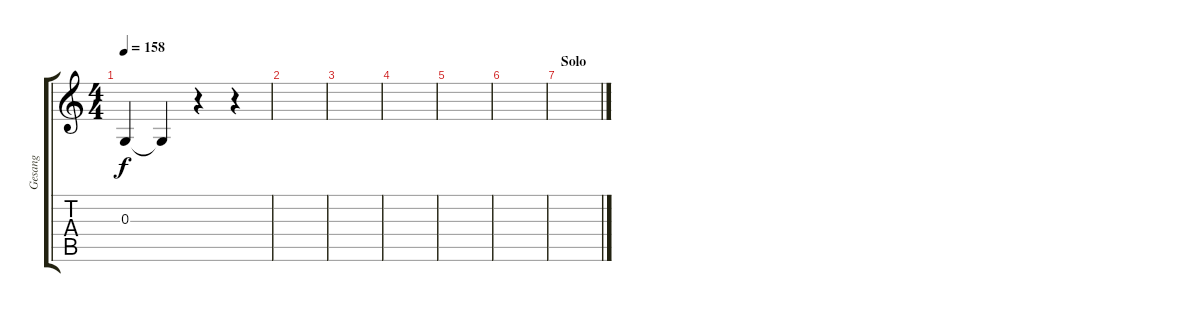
\track ("Gesang" "Gesang") {instrument tangoaccordion}
\staff {score tabs}
\tuning (E4 B3 G3 D3 A2 D2) {hide}
\ts (4 4)
\tempo 158
\clef g2
\ks c
0.3{t}.4{dy f} 0.3{t}.4 r.4 r.4 |
|
|
|
|
|
\section ("" "Solo")
